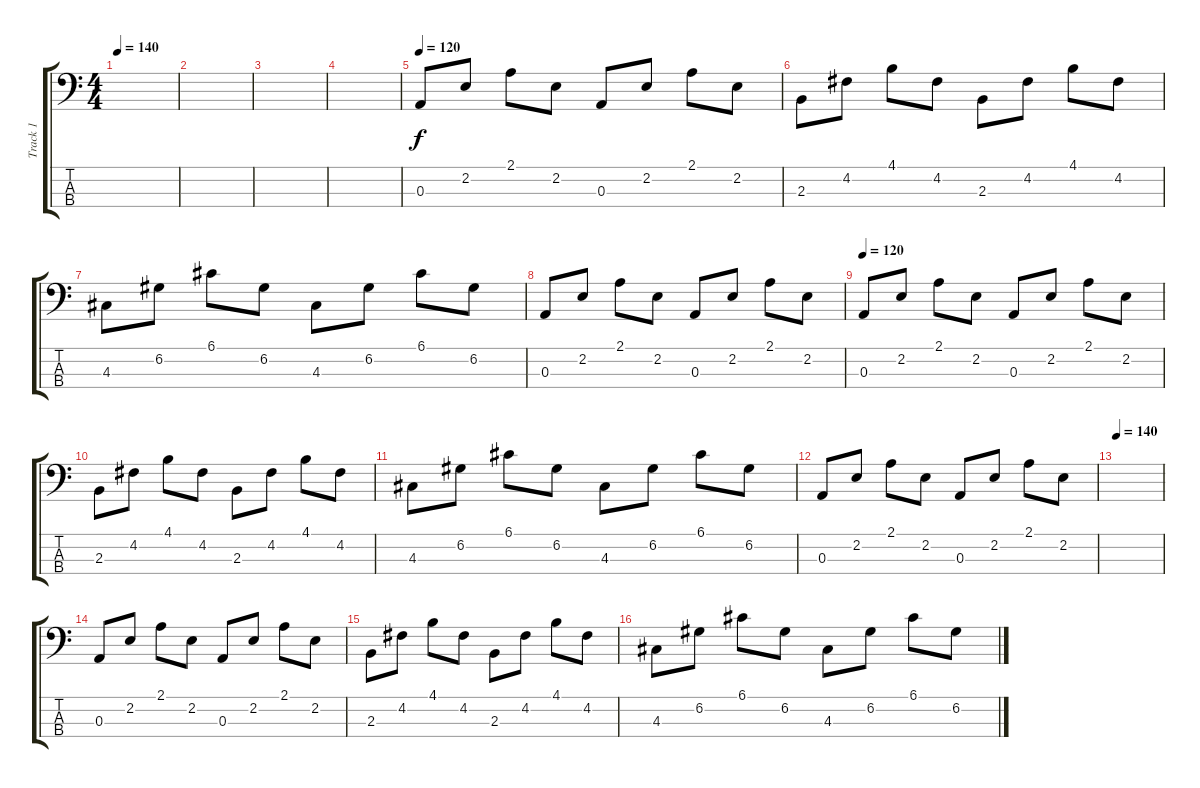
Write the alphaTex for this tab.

\track ("Track 1" "Track 1") {instrument electricbasspick}
\staff {score tabs}
\tuning (G2 D2 A1 E1) {hide}
\ts (4 4)
\tempo 140
\clef f4
\ks c
|
|
|
|
\tempo 120
0.3.8 2.2.8 2.1.8 2.2.8 0.3.8 2.2.8 2.1.8 2.2.8 |
2.3.8 4.2.8 4.1.8 4.2.8 2.3.8 4.2.8 4.1.8 4.2.8 |
4.3.8 6.2.8 6.1.8 6.2.8 4.3.8 6.2.8 6.1.8 6.2.8 |
0.3.8 2.2.8 2.1.8 2.2.8 0.3.8 2.2.8 2.1.8 2.2.8 |
\tempo 120
0.3.8 2.2.8 2.1.8 2.2.8 0.3.8 2.2.8 2.1.8 2.2.8 |
2.3.8 4.2.8 4.1.8 4.2.8 2.3.8 4.2.8 4.1.8 4.2.8 |
4.3.8 6.2.8 6.1.8 6.2.8 4.3.8 6.2.8 6.1.8 6.2.8 |
0.3.8 2.2.8 2.1.8 2.2.8 0.3.8 2.2.8 2.1.8 2.2.8 |
\tempo 140
|
0.3.8 2.2.8 2.1.8 2.2.8 0.3.8 2.2.8 2.1.8 2.2.8 |
2.3.8 4.2.8 4.1.8 4.2.8 2.3.8 4.2.8 4.1.8 4.2.8 |
4.3.8 6.2.8 6.1.8 6.2.8 4.3.8 6.2.8 6.1.8 6.2.8
